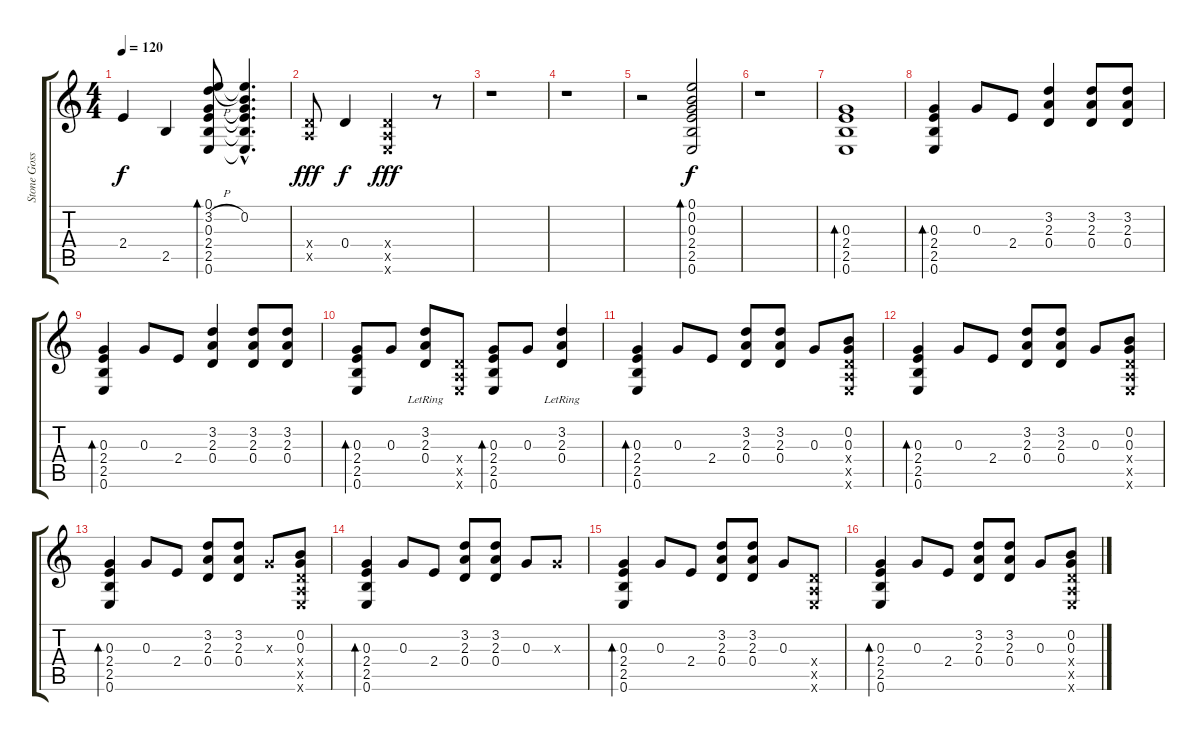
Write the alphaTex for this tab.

\track ("Stone Gossard" "Stone Goss") {instrument acousticguitarsteel}
\staff {score tabs}
\tuning (E4 B3 G3 D3 A2 E2) {hide}
\ts (4 4)
\tempo 120
\clef g2
\ks c
2.4.4{dy f} 2.5.4 (0.1 3.2{h} 0.3 2.4 2.5 0.6).8{bd 60} (0.1{hac t} 0.2{hac} 0.3{hac t} 2.4{hac t} 2.5{hac t} 0.6{hac t}).4{d} |
(0.4{x} 0.5{x}).8{dy fff} 0.4.4{dy f} (0.4{x} 0.5{x} 0.6{x}).2{dy fff} r.8 |
r.1 |
r.1 |
r.2 (0.1 0.2 0.3 2.4 2.5 0.6).2{bd 60 dy f} |
r.1 |
(0.3 2.4 2.5 0.6).1{bd 60} |
(0.3 2.4 2.5 0.6).4{bd 30 volume 11 balance 8} 0.3.8 2.4.8 (3.2 2.3 0.4).4 (3.2 2.3 0.4).8 (3.2 2.3 0.4).8 |
(0.3 2.4 2.5 0.6).4{bd 30} 0.3.8 2.4.8 (3.2 2.3 0.4).4 (3.2 2.3 0.4).8 (3.2 2.3 0.4).8 |
(0.3 2.4 2.5 0.6).8{bd 30 volume 16 balance 8} 0.3.8 (3.2{lr} 2.3{lr} 0.4{lr}).8 (0.4{x} 0.5{x} 0.6{x}).8 (0.3 2.4 2.5 0.6).8{bd 120} 0.3.8 (3.2{lr} 2.3{lr} 0.4{lr}).4 |
(0.3 2.4 2.5 0.6).4{bd 30} 0.3.8 2.4.8 (3.2 2.3 0.4).8 (3.2 2.3 0.4).8 0.3.8 (0.2 0.3 0.4{x} 0.5{x} 0.6{x}).8 |
(0.3 2.4 2.5 0.6).4{bd 30} 0.3.8 2.4.8 (3.2 2.3 0.4).8 (3.2 2.3 0.4).8 0.3.8 (0.2 0.3 0.4{x} 0.5{x} 0.6{x}).8 |
(0.3 2.4 2.5 0.6).4{bd 30} 0.3.8 2.4.8 (3.2 2.3 0.4).8 (3.2 2.3 0.4).8 0.3{x}.8 (0.2 0.3 0.4{x} 0.5{x} 0.6{x}).8 |
(0.3 2.4 2.5 0.6).4{bd 30} 0.3.8 2.4.8 (3.2 2.3 0.4).8 (3.2 2.3 0.4).8 0.3.8 0.3{x}.8 |
(0.3 2.4 2.5 0.6).4{bd 30} 0.3.8 2.4.8 (3.2 2.3 0.4).8 (3.2 2.3 0.4).8 0.3.8 (0.4{x} 0.5{x} 0.6{x}).8 |
(0.3 2.4 2.5 0.6).4{bd 30} 0.3.8 2.4.8 (3.2 2.3 0.4).8 (3.2 2.3 0.4).8 0.3.8 (0.2 0.3 0.4{x} 0.5{x} 0.6{x}).8
